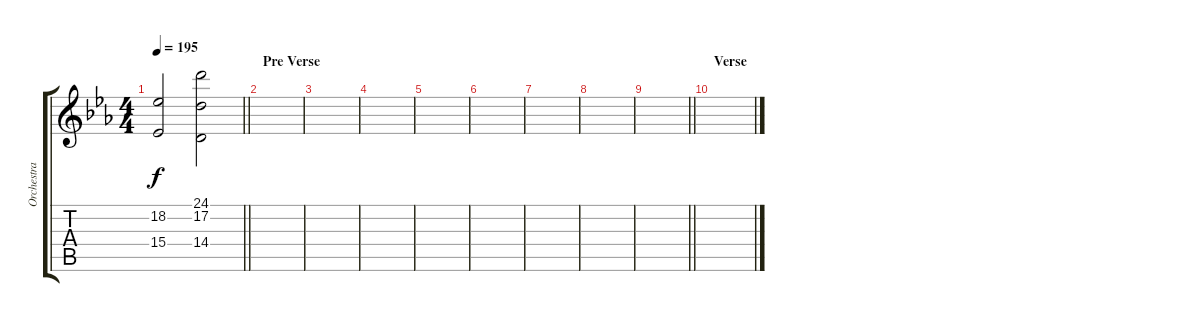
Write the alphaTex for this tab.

\track ("Orchestra" "Orchestra") {instrument stringensemble1}
\staff {score tabs}
\tuning (D4 A3 F3 C3 G2 C2) {hide}
\ts (4 4)
\tempo 195
\clef g2
\barLineRight lightlight
\ks cminor
(18.2 15.4).2{dy f} (24.1 17.2 14.4).2 |
\section ("" "Pre Verse")
|
|
|
|
|
|
|
\barLineRight lightlight
|
\section ("" "Verse")
